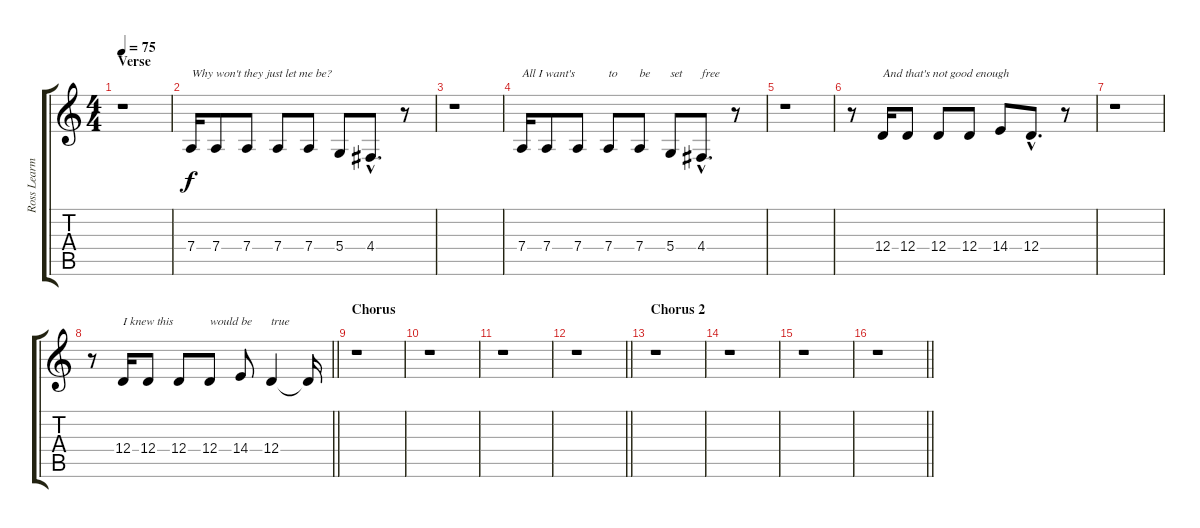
\track ("Ross Learmonth (Backing Vocals)" "Ross Learm") {instrument harmonica}
\staff {score tabs}
\tuning (E4 B3 G3 D3 A2 E2) {hide}
\ts (4 4)
\section ("" "Verse")
\tempo 75
\clef g2
\ks c
r.1{dy f} |
7.4.16{txt "Why won't they just let me be?"} 7.4.8 7.4.8 7.4.8 7.4.8 5.4.8 4.4{hac}.8{d} r.8 |
r.1 |
7.4.16{txt "All I want's"} 7.4.8 7.4.8 7.4.8{txt "to"} 7.4.8{txt "be"} 5.4.8{txt "set"} 4.4{hac}.8{d txt "free"} r.8 |
r.1 |
r.8 12.4.16{txt "And that's not good enough"} 12.4.8 12.4.8 12.4.8 14.4.8 12.4{hac}.8{d} r.8 |
r.1 |
\barLineRight lightlight
r.8 12.4.16{txt "I knew this"} 12.4.8 12.4.8 12.4.8{txt "would be"} 14.4.8 12.4.4{txt "true"} 12.4{t}.16 |
\section ("" "Chorus")
r.1 |
r.1 |
r.1 |
\barLineRight lightlight
r.1 |
\section ("" "Chorus 2")
r.1 |
r.1 |
r.1 |
\barLineRight lightlight
r.1
